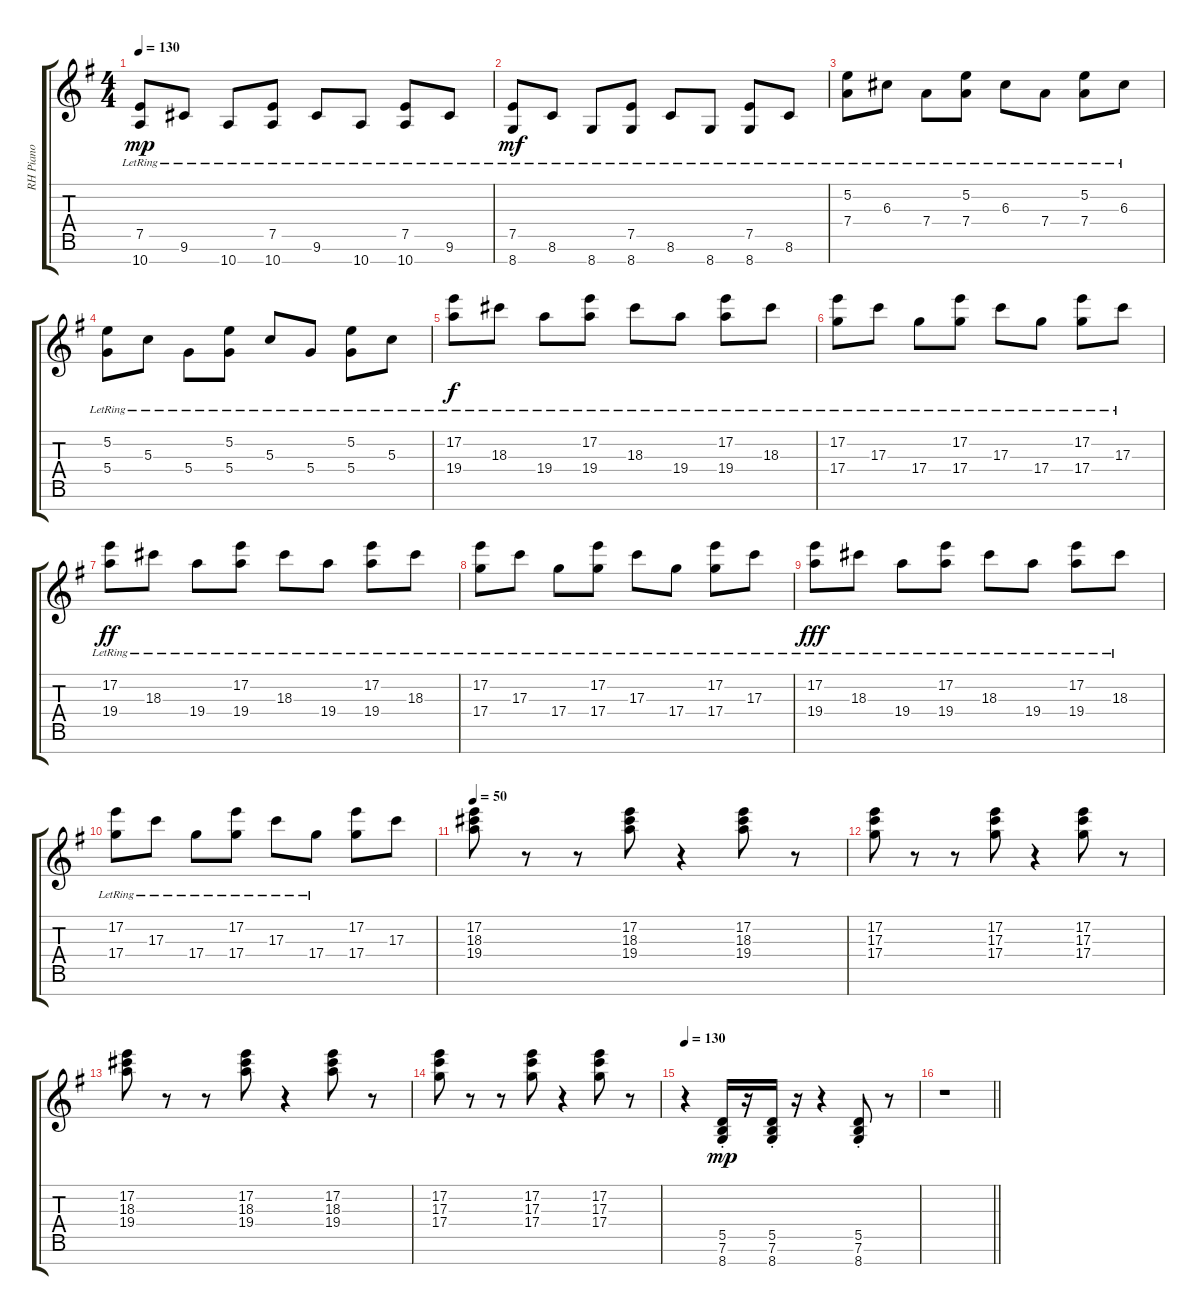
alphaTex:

\track ("RH Piano" "RH Piano") {instrument acousticgrandpiano}
\staff {score tabs}
\tuning (E5 B4 G4 D4 A3 E3 B2) {hide}
\ts (4 4)
\tempo 130
\clef g2
\ks g
(7.5{lr} 10.7{lr}).8{dy mp} 9.6{lr}.8 10.7{lr}.8 (7.5{lr} 10.7{lr}).8 9.6{lr}.8 10.7{lr}.8 (7.5{lr} 10.7{lr}).8 9.6{lr}.8 |
(7.5{lr} 8.7{lr}).8{dy mf} 8.6{lr}.8 8.7{lr}.8 (7.5{lr} 8.7{lr}).8 8.6{lr}.8 8.7{lr}.8 (7.5{lr} 8.7{lr}).8 8.6{lr}.8 |
(5.2{lr} 7.4{lr}).8 6.3{lr}.8 7.4{lr}.8 (5.2{lr} 7.4{lr}).8 6.3{lr}.8 7.4{lr}.8 (5.2{lr} 7.4{lr}).8 6.3{lr}.8 |
(5.2{lr} 5.4{lr}).8 5.3{lr}.8 5.4{lr}.8 (5.2{lr} 5.4{lr}).8 5.3{lr}.8 5.4{lr}.8 (5.2{lr} 5.4{lr}).8 5.3{lr}.8 |
(17.2{lr} 19.4{lr}).8{dy f} 18.3{lr}.8 19.4{lr}.8 (17.2{lr} 19.4{lr}).8 18.3{lr}.8 19.4{lr}.8 (17.2{lr} 19.4{lr}).8 18.3{lr}.8 |
(17.2{lr} 17.4{lr}).8 17.3{lr}.8 17.4{lr}.8 (17.2{lr} 17.4{lr}).8 17.3{lr}.8 17.4{lr}.8 (17.2{lr} 17.4{lr}).8 17.3{lr}.8 |
(17.2{lr} 19.4{lr}).8{dy ff} 18.3{lr}.8 19.4{lr}.8 (17.2{lr} 19.4{lr}).8 18.3{lr}.8 19.4{lr}.8 (17.2{lr} 19.4{lr}).8 18.3{lr}.8 |
(17.2{lr} 17.4{lr}).8 17.3{lr}.8 17.4{lr}.8 (17.2{lr} 17.4{lr}).8 17.3{lr}.8 17.4{lr}.8 (17.2{lr} 17.4{lr}).8 17.3{lr}.8 |
(17.2{lr} 19.4{lr}).8{dy fff} 18.3{lr}.8 19.4{lr}.8 (17.2{lr} 19.4{lr}).8 18.3{lr}.8 19.4{lr}.8 (17.2{lr} 19.4{lr}).8 18.3{lr}.8 |
(17.2{lr} 17.4{lr}).8 17.3{lr}.8 17.4{lr}.8 (17.2{lr} 17.4{lr}).8 17.3{lr}.8 17.4{lr}.8 (17.2 17.4).8 17.3.8 |
\tempo 50
(17.2 18.3 19.4).8 r.8 r.8 (17.2 18.3 19.4).8 r.4 (17.2 18.3 19.4).8 r.8 |
(17.2 17.3 17.4).8 r.8 r.8 (17.2 17.3 17.4).8 r.4 (17.2 17.3 17.4).8 r.8 |
(17.2 18.3 19.4).8 r.8 r.8 (17.2 18.3 19.4).8 r.4 (17.2 18.3 19.4).8 r.8 |
(17.2 17.3 17.4).8 r.8 r.8 (17.2 17.3 17.4).8 r.4 (17.2 17.3 17.4).8 r.8 |
\tempo 130
r.4 (5.5{st} 7.6{st} 8.7{st}).16{dy mp} r.16 (5.5{st} 7.6{st} 8.7{st}).16 r.16 r.4 (5.5{st} 7.6{st} 8.7{st}).8 r.8 |
\barLineRight lightlight
r.1
